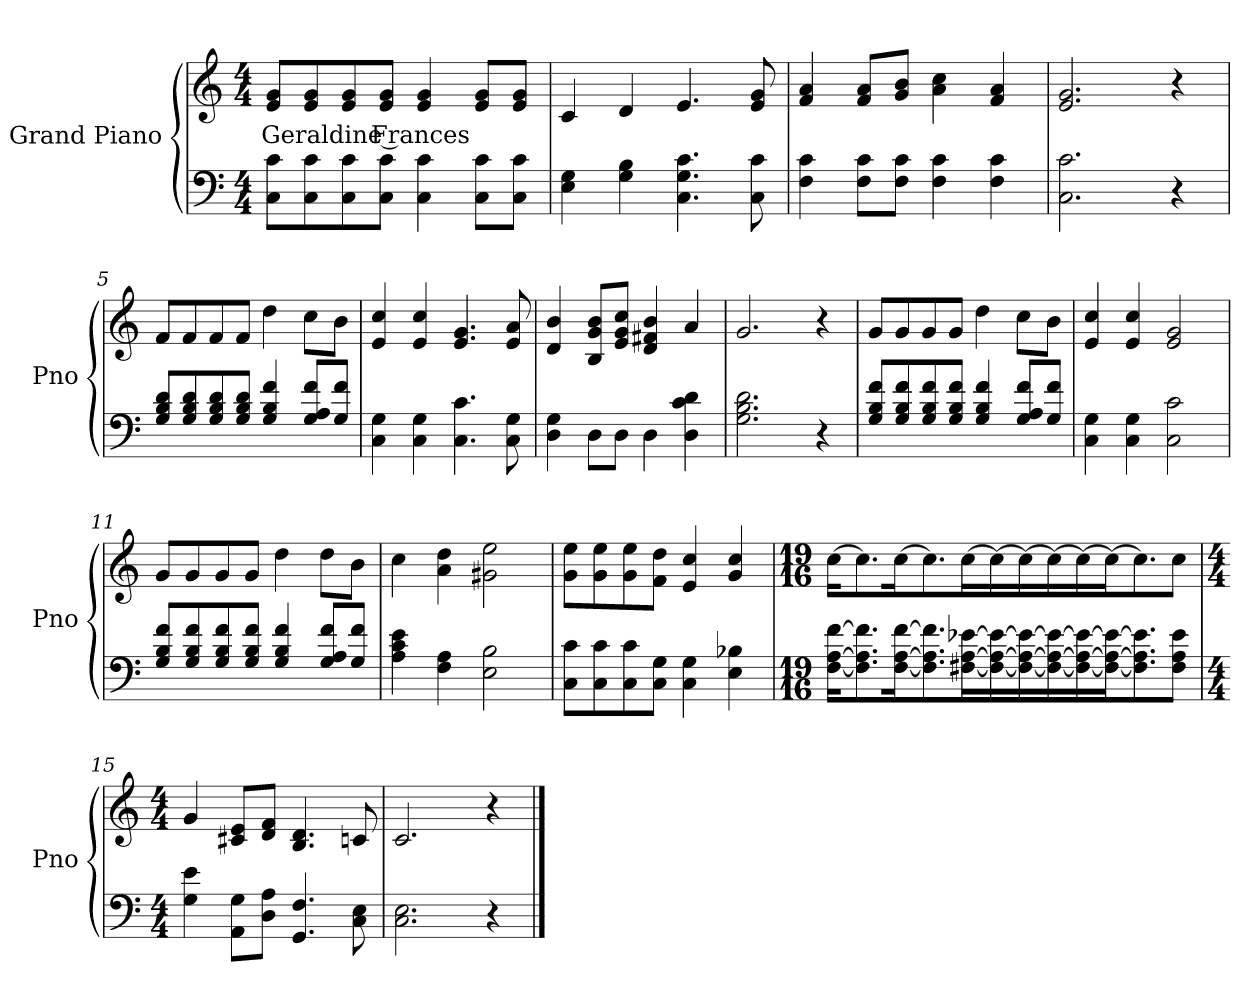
**kern	**kern	**text
*part1	*part1	*part1
*staff2	*staff1	*staff1
*I"Grand Piano	*	*
*I'Pno	*	*
*clefF4	*clefG2	*
*k[]	*k[]	*
*M4/4	*M4/4	*
*MM100	*MM100	*
=1	=1	=1
!	!	!LO:LY:b
8C\ 8c\L	8e/ 8g/L	Geraldine Frances
8C\ 8c\	8e/ 8g/	.
8C\ 8c\	8e/ 8g/	.
8C\ 8c\J	8e/ 8g/J	.
4C\ 4c\	4e/ 4g/	.
8C\ 8c\L	8e/ 8g/L	.
8C\ 8c\J	8e/ 8g/J	.
=2	=2	=2
4E\ 4G\	4c/	.
4G\ 4B\	4d/	.
4.C\ 4.G\ 4.c\	4.e/	.
8C\ 8c\	8e/ 8g/	.
=3	=3	=3
4F\ 4c\	4f/ 4a/	.
8F\ 8c\L	8f/ 8a/L	.
8F\ 8c\J	8g/ 8b/J	.
4F\ 4c\	4a\ 4cc\	.
4F\ 4c\	4f/ 4a/	.
=4	=4	=4
2.C\ 2.c\	2.e/ 2.g/	.
4r	4r	.
=5	=5	=5
8G/ 8B/ 8d/L	8f/L	.
8G/ 8B/ 8d/	8f/	.
8G/ 8B/ 8d/	8f/	.
8G/ 8B/ 8d/J	8f/J	.
4G/ 4B/ 4f/	4dd\	.
8G/ 8A/ 8f/L	8cc\L	.
8G/ 8f/J	8b\J	.
=6	=6	=6
4C\ 4G\	4e/ 4cc/	.
4C\ 4G\	4e/ 4cc/	.
4.C\ 4.c\	4.e/ 4.g/	.
8C\ 8G\	8e/ 8a/	.
!!LO:LB:g=z
=7	=7	=7
4D\ 4G\	4d/ 4b/	.
8D\L	8B/ 8g/ 8b/L	.
8D\J	8e/ 8g/ 8cc/J	.
4D\	4d/ 4f#X/ 4b/	.
4D\ 4c\ 4d\	4a/	.
=8	=8	=8
2.G\ 2.B\ 2.d\	2.g/	.
4r	4r	.
=9	=9	=9
8G/ 8B/ 8f/L	8g/L	.
8G/ 8B/ 8f/	8g/	.
8G/ 8B/ 8f/	8g/	.
8G/ 8B/ 8f/J	8g/J	.
4G/ 4B/ 4f/	4dd\	.
8G/ 8A/ 8f/L	8cc\L	.
8G/ 8f/J	8b\J	.
=10	=10	=10
4C\ 4G\	4e/ 4cc/	.
4C\ 4G\	4e/ 4cc/	.
2C\ 2c\	2e/ 2g/	.
=11	=11	=11
8G/ 8B/ 8f/L	8g/L	.
8G/ 8B/ 8f/	8g/	.
8G/ 8B/ 8f/	8g/	.
8G/ 8B/ 8f/J	8g/J	.
4G/ 4B/ 4f/	4dd\	.
8G/ 8A/ 8f/L	8dd\L	.
8G/ 8f/J	8b\J	.
=12	=12	=12
4A\ 4c\ 4e\	4cc\	.
4F\ 4A\	4a\ 4dd\	.
2E\ 2B\	2g#X\ 2ee\	.
!!LO:LB:g=z
=13	=13	=13
8C\ 8c\L	8g\ 8ee\L	.
8C\ 8c\	8g\ 8ee\	.
8C\ 8c\	8g\ 8ee\	.
8C\ 8G\J	8f\ 8dd\J	.
4C\ 4G\	4e/ 4cc/	.
4E\ 4B-X\	4g/ 4cc/	.
=14	=14	=14
*M19/16	*M19/16	*
[16F\ [16A\ [16f\KL	[16cc\KL	.
8.F\] 8.A\] 8.f\]	8.cc\]	.
[16F\ [16A\ [16f\K	[16cc\K	.
8.F\] 8.A\] 8.f\]	8.cc\]	.
[16F#X\ [16A\ [16e-X\L	[16cc\L	.
16F#\_ 16A\_ 16e-\_	16cc\_	.
16F#\_ 16A\_ 16e-\_	16cc\_	.
16F#\_ 16A\_ 16e-\_	16cc\_	.
16F#\_ 16A\_ 16e-\_	16cc\_	.
16F#\_ 16A\_ 16e-\_J	16cc\J_	.
8.F#\] 8.A\] 8.e-\]	8.cc\]	.
8F#\ 8A\ 8e-\J	8cc\J	.
=15	=15	=15
*M4/4	*M4/4	*
4G\ 4e\	4g/	.
8AA\ 8G\L	8c#X/ 8e/L	.
8D\ 8A\J	8d/ 8f/J	.
4.GG/ 4.F/	4.B/ 4.d/	.
8C\ 8E\	8cn/	.
=16	=16	=16
2.C\ 2.E\	2.c/	.
4r	4r	.
==	==	==
*-	*-	*-
